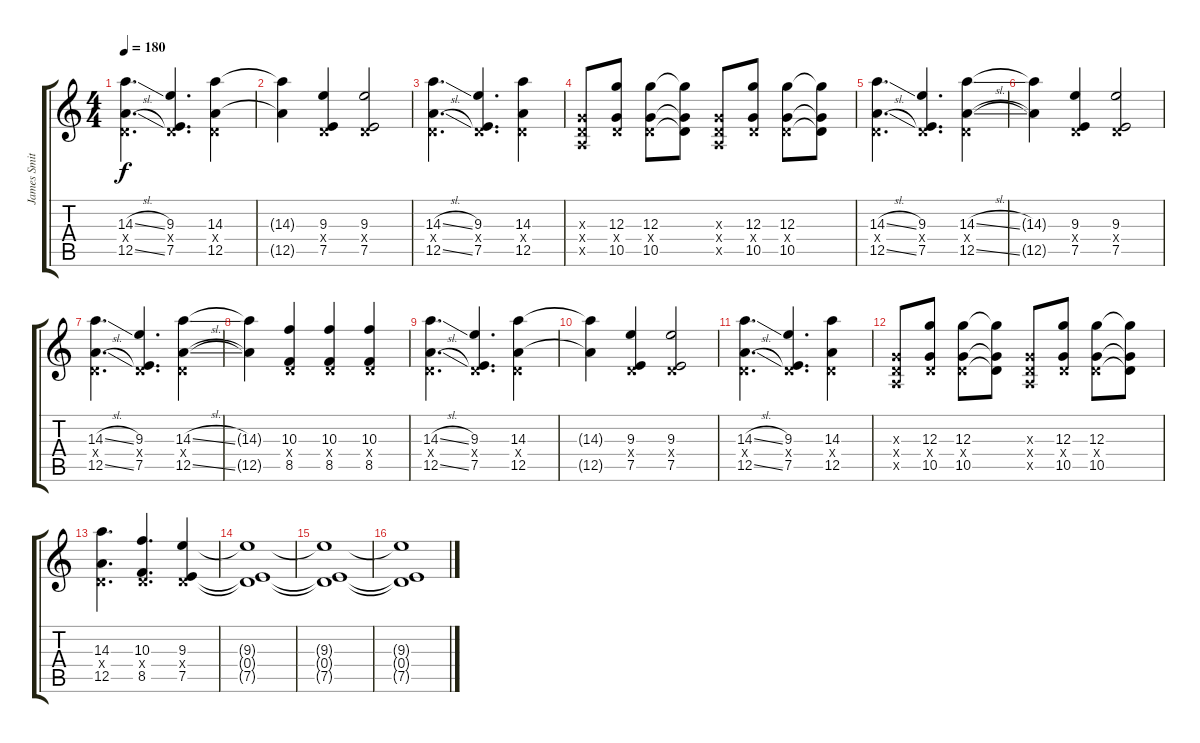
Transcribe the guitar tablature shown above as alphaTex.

\track ("James Smith" "James Smit") {instrument distortionguitar}
\staff {score tabs}
\tuning (E4 B3 G3 D3 A2 D2) {hide}
\ts (4 4)
\tempo 180
\clef g2
\ks c
(14.3{sl} 0.4{x} 12.5{sl}).4{d dy f} (9.3 0.4{x} 7.5).4{d} (14.3 0.4{x} 12.5).4 |
(14.3{t} 12.5{t}).4 (9.3 0.4{x} 7.5).4 (9.3 0.4{x} 7.5).2 |
(14.3{sl} 0.4{x} 12.5{sl}).4{d} (9.3 0.4{x} 7.5).4{d} (14.3 0.4{x} 12.5).4 |
(0.3{x} 0.4{x} 0.5{x}).8 (12.3 0.4{x} 10.5).8 (12.3 0.4{x} 10.5).8 (12.3{t} 0.4{t} 10.5{t}).8 (0.3{x} 0.4{x} 0.5{x}).8 (12.3 0.4{x} 10.5).8 (12.3 0.4{x} 10.5).8 (12.3{t} 0.4{t} 10.5{t}).8 |
(14.3{sl} 0.4{x} 12.5{sl}).4{d} (9.3 0.4{x} 7.5).4{d} (14.3{sl} 0.4{x} 12.5{sl}).4 |
(14.3{t} 12.5{t}).4 (9.3 0.4{x} 7.5).4 (9.3 0.4{x} 7.5).2 |
(14.3{sl} 0.4{x} 12.5{sl}).4{d} (9.3 0.4{x} 7.5).4{d} (14.3{sl} 0.4{x} 12.5{sl}).4 |
(14.3{t} 12.5{t}).4 (10.3 0.4{x} 8.5).4 (10.3 0.4{x} 8.5).4 (10.3 0.4{x} 8.5).4 |
(14.3{sl} 0.4{x} 12.5{sl}).4{d} (9.3 0.4{x} 7.5).4{d} (14.3 0.4{x} 12.5).4 |
(14.3{t} 12.5{t}).4 (9.3 0.4{x} 7.5).4 (9.3 0.4{x} 7.5).2 |
(14.3{sl} 0.4{x} 12.5{sl}).4{d} (9.3 0.4{x} 7.5).4{d} (14.3 0.4{x} 12.5).4 |
(0.3{x} 0.4{x} 0.5{x}).8 (12.3 0.4{x} 10.5).8 (12.3 0.4{x} 10.5).8 (12.3{t} 0.4{t} 10.5{t}).8 (0.3{x} 0.4{x} 0.5{x}).8 (12.3 0.4{x} 10.5).8 (12.3 0.4{x} 10.5).8 (12.3{t} 0.4{t} 10.5{t}).8 |
(14.3 0.4{x} 12.5).4{d} (10.3 0.4{x} 8.5).4{d} (9.3 0.4{x} 7.5).4 |
(9.3{t} 0.4{t} 7.5{t}).1 |
(9.3{t} 0.4{t} 7.5{t}).1 |
(9.3{t} 0.4{t} 7.5{t}).1
